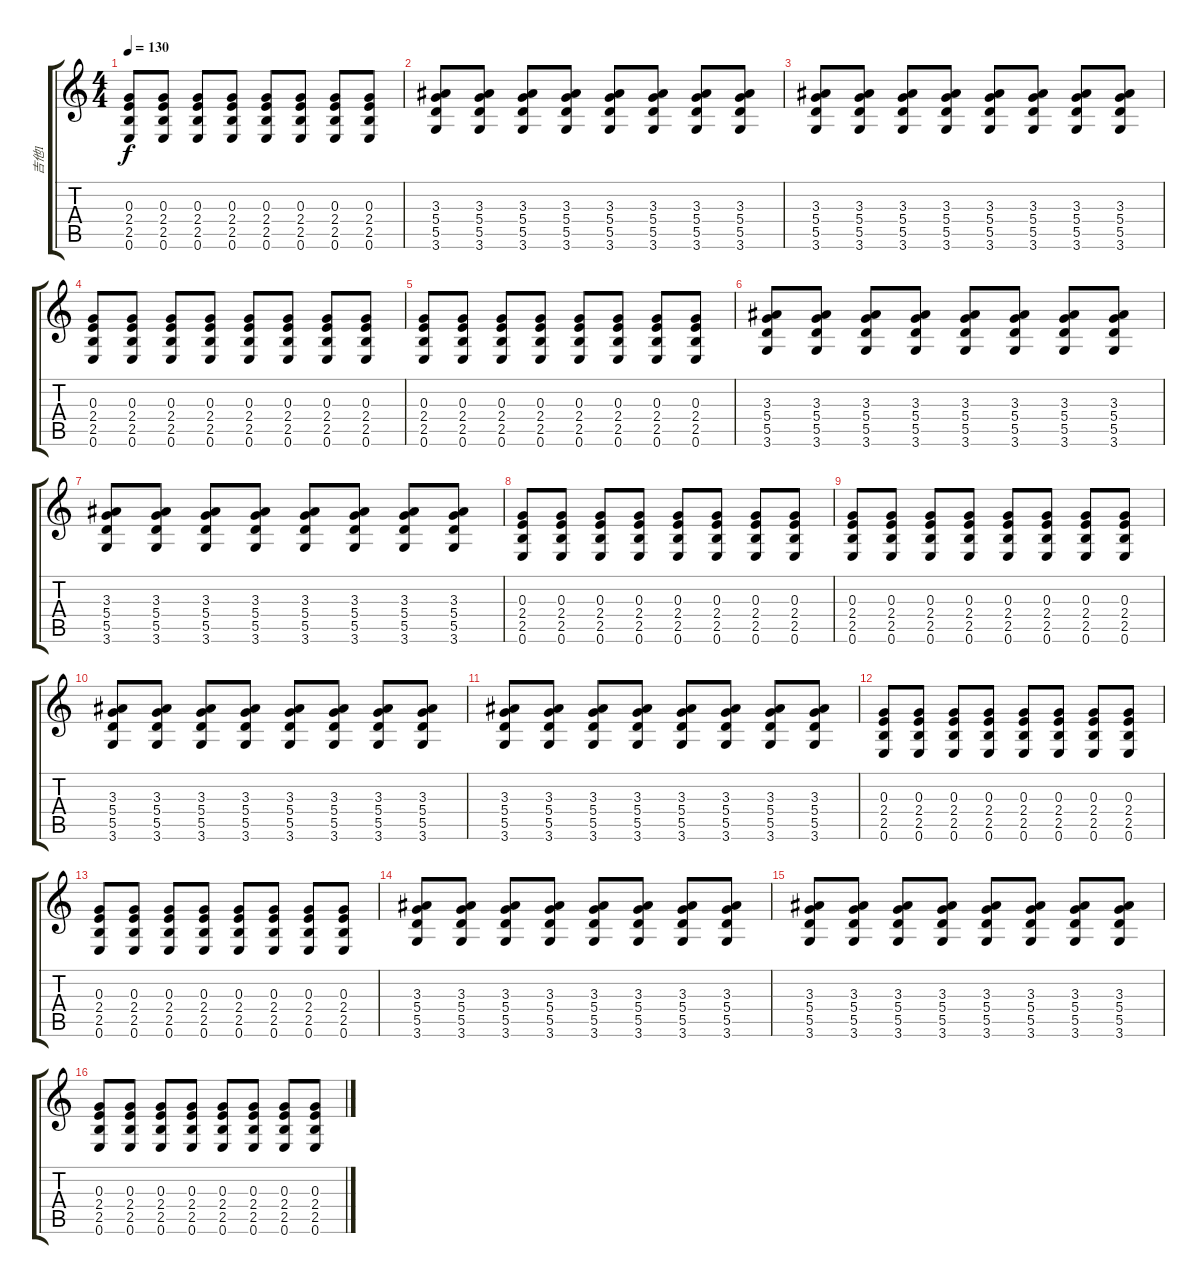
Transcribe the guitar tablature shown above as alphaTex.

\track ("吉他1" "吉他1") {instrument overdrivenguitar}
\staff {score tabs}
\tuning (E4 B3 G3 D3 A2 E2) {hide}
\ts (4 4)
\tempo 130
\clef g2
\ks c
(0.3 2.4 2.5 0.6).8{dy f} (0.3 2.4 2.5 0.6).8 (0.3 2.4 2.5 0.6).8 (0.3 2.4 2.5 0.6).8 (0.3 2.4 2.5 0.6).8 (0.3 2.4 2.5 0.6).8 (0.3 2.4 2.5 0.6).8 (0.3 2.4 2.5 0.6).8 |
(3.3 5.4 5.5 3.6).8{volume 4} (3.3 5.4 5.5 3.6).8 (3.3 5.4 5.5 3.6).8 (3.3 5.4 5.5 3.6).8 (3.3 5.4 5.5 3.6).8 (3.3 5.4 5.5 3.6).8 (3.3 5.4 5.5 3.6).8 (3.3 5.4 5.5 3.6).8 |
(3.3 5.4 5.5 3.6).8 (3.3 5.4 5.5 3.6).8 (3.3 5.4 5.5 3.6).8 (3.3 5.4 5.5 3.6).8 (3.3 5.4 5.5 3.6).8 (3.3 5.4 5.5 3.6).8 (3.3 5.4 5.5 3.6).8 (3.3 5.4 5.5 3.6).8 |
(0.3 2.4 2.5 0.6).8 (0.3 2.4 2.5 0.6).8 (0.3 2.4 2.5 0.6).8 (0.3 2.4 2.5 0.6).8 (0.3 2.4 2.5 0.6).8 (0.3 2.4 2.5 0.6).8 (0.3 2.4 2.5 0.6).8 (0.3 2.4 2.5 0.6).8 |
(0.3 2.4 2.5 0.6).8 (0.3 2.4 2.5 0.6).8 (0.3 2.4 2.5 0.6).8 (0.3 2.4 2.5 0.6).8 (0.3 2.4 2.5 0.6).8 (0.3 2.4 2.5 0.6).8 (0.3 2.4 2.5 0.6).8 (0.3 2.4 2.5 0.6).8 |
(3.3 5.4 5.5 3.6).8{volume 3} (3.3 5.4 5.5 3.6).8 (3.3 5.4 5.5 3.6).8 (3.3 5.4 5.5 3.6).8 (3.3 5.4 5.5 3.6).8 (3.3 5.4 5.5 3.6).8 (3.3 5.4 5.5 3.6).8 (3.3 5.4 5.5 3.6).8 |
(3.3 5.4 5.5 3.6).8 (3.3 5.4 5.5 3.6).8 (3.3 5.4 5.5 3.6).8 (3.3 5.4 5.5 3.6).8 (3.3 5.4 5.5 3.6).8 (3.3 5.4 5.5 3.6).8 (3.3 5.4 5.5 3.6).8 (3.3 5.4 5.5 3.6).8 |
(0.3 2.4 2.5 0.6).8 (0.3 2.4 2.5 0.6).8 (0.3 2.4 2.5 0.6).8 (0.3 2.4 2.5 0.6).8 (0.3 2.4 2.5 0.6).8 (0.3 2.4 2.5 0.6).8 (0.3 2.4 2.5 0.6).8 (0.3 2.4 2.5 0.6).8 |
(0.3 2.4 2.5 0.6).8 (0.3 2.4 2.5 0.6).8 (0.3 2.4 2.5 0.6).8 (0.3 2.4 2.5 0.6).8 (0.3 2.4 2.5 0.6).8 (0.3 2.4 2.5 0.6).8 (0.3 2.4 2.5 0.6).8 (0.3 2.4 2.5 0.6).8 |
(3.3 5.4 5.5 3.6).8{volume 2} (3.3 5.4 5.5 3.6).8 (3.3 5.4 5.5 3.6).8 (3.3 5.4 5.5 3.6).8 (3.3 5.4 5.5 3.6).8 (3.3 5.4 5.5 3.6).8 (3.3 5.4 5.5 3.6).8 (3.3 5.4 5.5 3.6).8 |
(3.3 5.4 5.5 3.6).8 (3.3 5.4 5.5 3.6).8 (3.3 5.4 5.5 3.6).8 (3.3 5.4 5.5 3.6).8 (3.3 5.4 5.5 3.6).8 (3.3 5.4 5.5 3.6).8 (3.3 5.4 5.5 3.6).8 (3.3 5.4 5.5 3.6).8 |
(0.3 2.4 2.5 0.6).8 (0.3 2.4 2.5 0.6).8 (0.3 2.4 2.5 0.6).8 (0.3 2.4 2.5 0.6).8 (0.3 2.4 2.5 0.6).8 (0.3 2.4 2.5 0.6).8 (0.3 2.4 2.5 0.6).8 (0.3 2.4 2.5 0.6).8 |
(0.3 2.4 2.5 0.6).8 (0.3 2.4 2.5 0.6).8 (0.3 2.4 2.5 0.6).8 (0.3 2.4 2.5 0.6).8 (0.3 2.4 2.5 0.6).8 (0.3 2.4 2.5 0.6).8 (0.3 2.4 2.5 0.6).8 (0.3 2.4 2.5 0.6).8 |
(3.3 5.4 5.5 3.6).8{volume 1} (3.3 5.4 5.5 3.6).8 (3.3 5.4 5.5 3.6).8 (3.3 5.4 5.5 3.6).8 (3.3 5.4 5.5 3.6).8 (3.3 5.4 5.5 3.6).8 (3.3 5.4 5.5 3.6).8 (3.3 5.4 5.5 3.6).8 |
(3.3 5.4 5.5 3.6).8 (3.3 5.4 5.5 3.6).8 (3.3 5.4 5.5 3.6).8 (3.3 5.4 5.5 3.6).8 (3.3 5.4 5.5 3.6).8 (3.3 5.4 5.5 3.6).8 (3.3 5.4 5.5 3.6).8 (3.3 5.4 5.5 3.6).8 |
(0.3 2.4 2.5 0.6).8 (0.3 2.4 2.5 0.6).8 (0.3 2.4 2.5 0.6).8 (0.3 2.4 2.5 0.6).8 (0.3 2.4 2.5 0.6).8 (0.3 2.4 2.5 0.6).8 (0.3 2.4 2.5 0.6).8 (0.3 2.4 2.5 0.6).8
